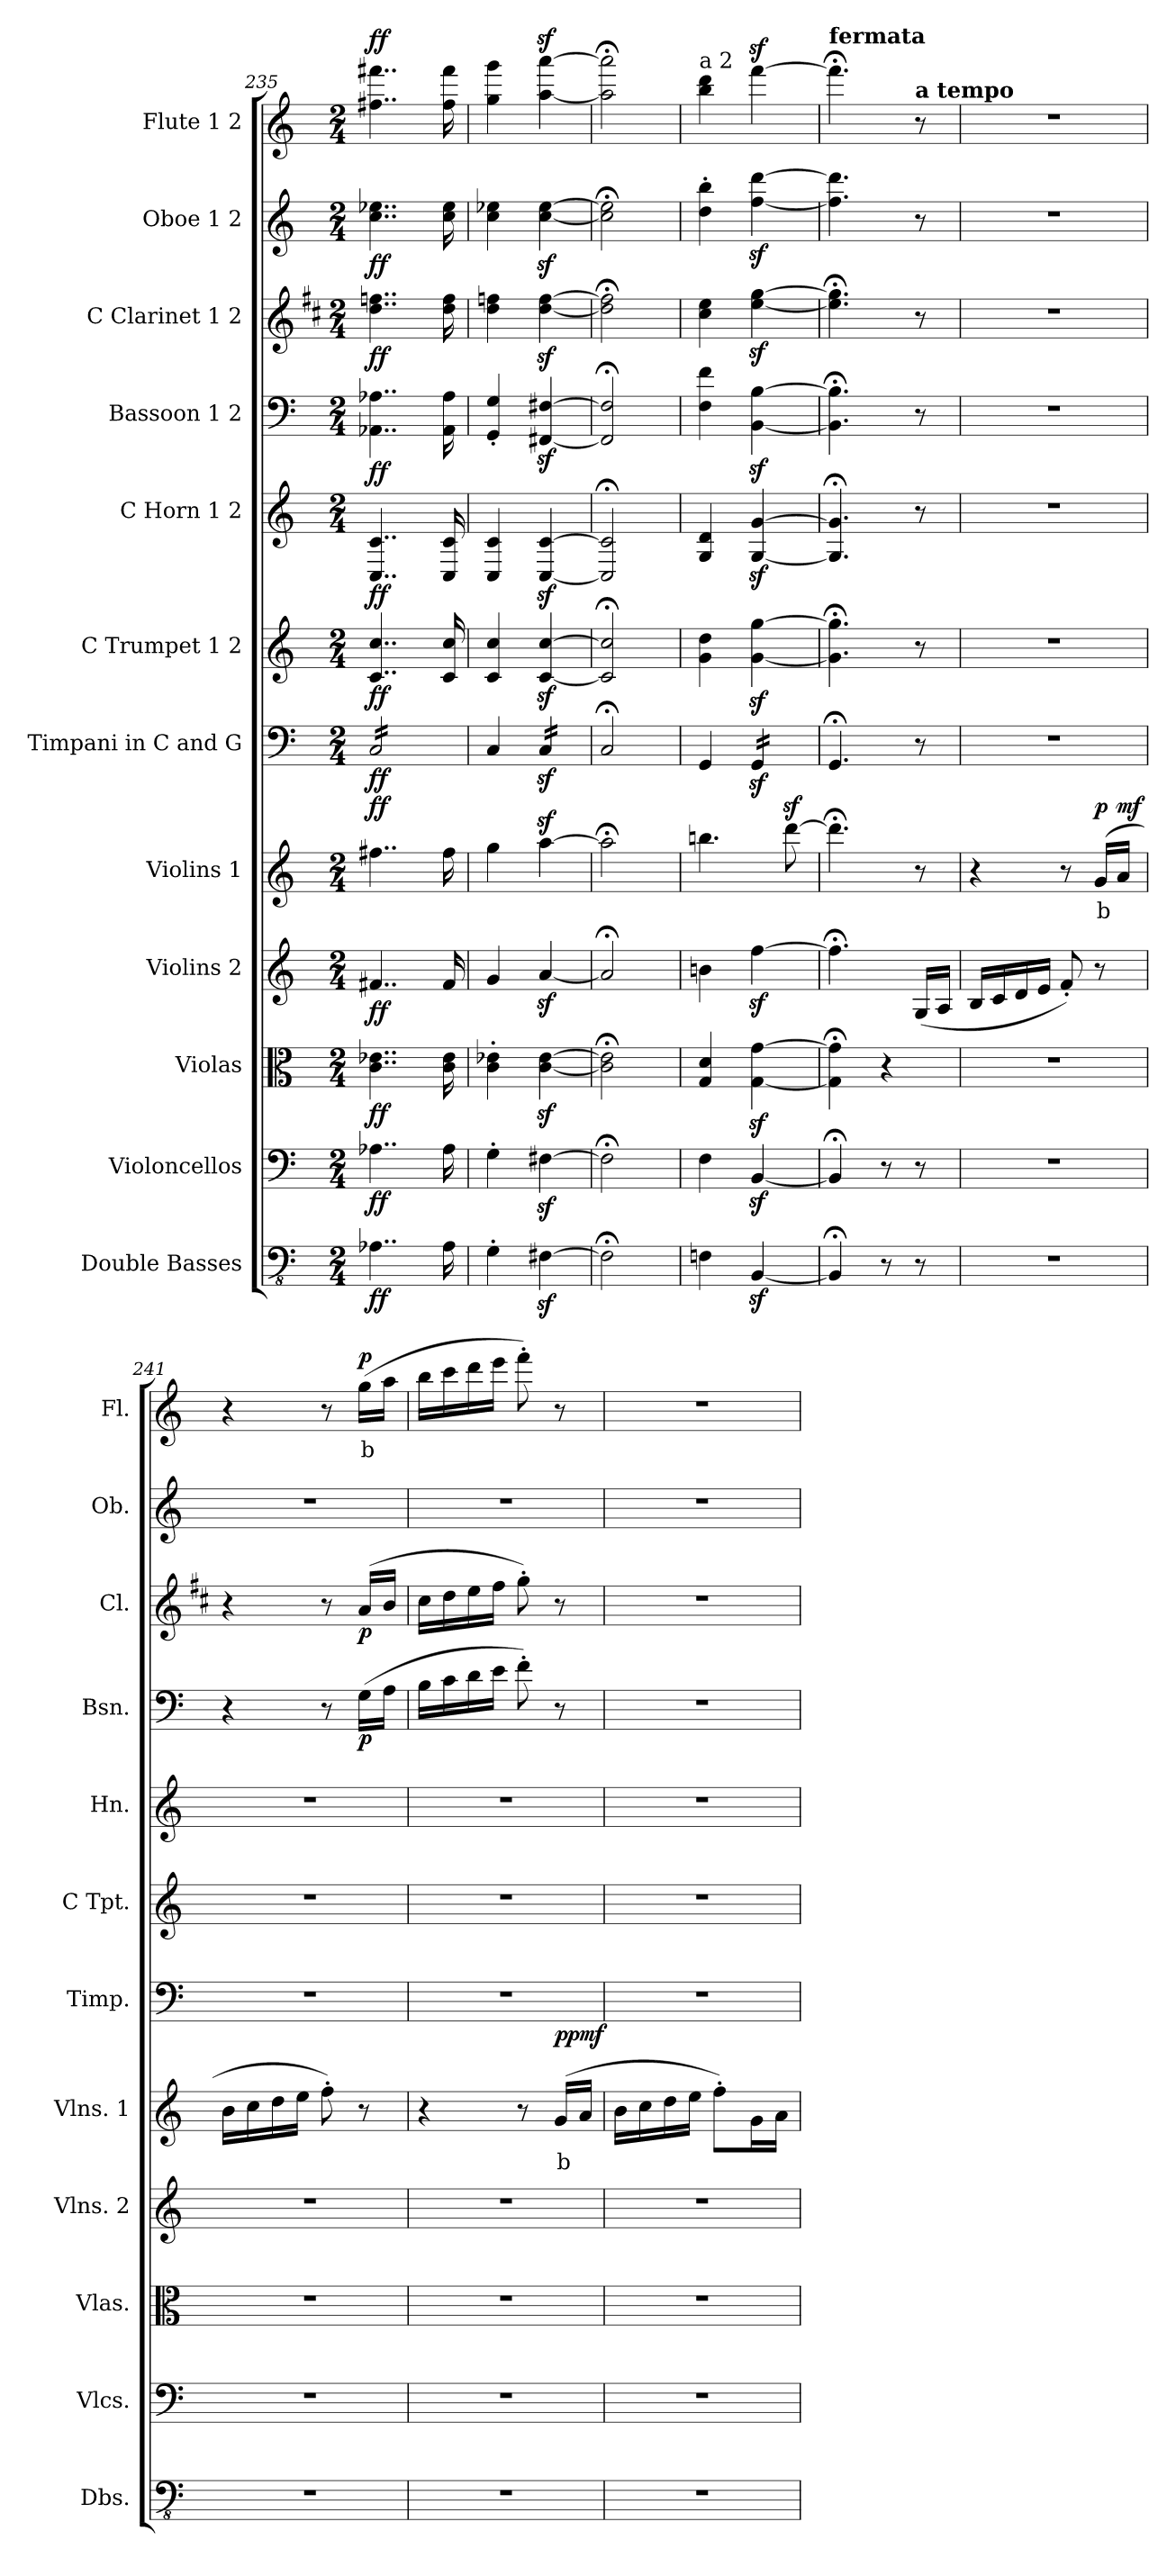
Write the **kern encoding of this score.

**kern	**dynam	**kern	**dynam	**kern	**dynam	**kern	**dynam	**kern	**text	**dynam	**kern	**dynam	**kern	**dynam	**kern	**dynam	**kern	**dynam	**kern	**dynam	**kern	**dynam	**kern	**text	**dynam
*part12	*part12	*part11	*part11	*part10	*part10	*part9	*part9	*part8	*part8	*part8	*part7	*part7	*part6	*part6	*part5	*part5	*part4	*part4	*part3	*part3	*part2	*part2	*part1	*part1	*part1
*staff12	*staff12	*staff11	*staff11	*staff10	*staff10	*staff9	*staff9	*staff8	*staff8	*staff8	*staff7	*staff7	*staff6	*staff6	*staff5	*staff5	*staff4	*staff4	*staff3	*staff3	*staff2	*staff2	*staff1	*staff1	*staff1
*I"Double Basses	*	*I"Violoncellos	*	*I"Violas	*	*I"Violins 2	*	*I"Violins 1	*	*	*I"Timpani in C and G	*	*I"C Trumpet 1 2	*	*I"C Horn  1 2	*	*I"Bassoon 1 2	*	*I"C Clarinet 1 2	*	*I"Oboe 1 2	*	*I"Flute 1 2	*	*
*I'Dbs.	*	*I'Vlcs.	*	*I'Vlas.	*	*I'Vlns. 2	*	*I'Vlns. 1	*	*	*I'Timp.	*	*I'C Tpt.	*	*I'Hn.	*	*I'Bsn.	*	*I'Cl.	*	*I'Ob.	*	*I'Fl.	*	*
*clefFv4	*	*clefF4	*	*clefC3	*	*clefG2	*	*clefG2	*	*	*clefF4	*	*clefG2	*	*clefG2	*	*clefF4	*	*clefG2	*	*clefG2	*	*clefG2	*	*
*	*	*	*	*	*	*	*	*	*	*	*	*	*	*	*ITrd7c12	*	*	*	*ITrd1c2	*	*	*	*	*	*
*k[]	*	*k[]	*	*k[]	*	*k[]	*	*k[]	*	*	*k[]	*	*k[]	*	*k[]	*	*k[]	*	*k[]	*	*k[]	*	*k[]	*	*
*M2/4	*	*M2/4	*	*M2/4	*	*M2/4	*	*M2/4	*	*	*M2/4	*	*M2/4	*	*M2/4	*	*M2/4	*	*M2/4	*	*M2/4	*	*M2/4	*	*
=235	=235	=235	=235	=235	=235	=235	=235	=235	=235	=235	=235	=235	=235	=235	=235	=235	=235	=235	=235	=235	=235	=235	=235	=235	=235
!	!LO:DY:b	!	!LO:DY:b	!	!LO:DY:b	!	!LO:DY:b	!	!	!LO:DY:b	!	!LO:DY:b	!	!LO:DY:b	!	!LO:DY:b	!	!LO:DY:b	!	!LO:DY:b	!	!LO:DY:b	!	!	!LO:DY:b
*	*	*	*	*	*	*	*	*	*	*	*tremolo	*	*	*	*	*	*	*	*	*	*	*	*	*	*
4..AA-X\	ff	4..A-X\	ff	4..c\ 4..e-X\	ff	4..f#X/	ff	4..ff#X\	.	ff	16C/LL	ff	4..c/ 4..cc/	ff	4..CC/ 4..C/	ff	4..AA-X\ 4..A-X\	ff	4..cc\ 4..ee-X\	ff	4..cc\ 4..ee-X\	ff	4..ff#X\ 4..fff#X\	.	ff
.	.	.	.	.	.	.	.	.	.	.	16C/	.	.	.	.	.	.	.	.	.	.	.	.	.	.
.	.	.	.	.	.	.	.	.	.	.	16C/	.	.	.	.	.	.	.	.	.	.	.	.	.	.
.	.	.	.	.	.	.	.	.	.	.	16C/	.	.	.	.	.	.	.	.	.	.	.	.	.	.
.	.	.	.	.	.	.	.	.	.	.	16C/	.	.	.	.	.	.	.	.	.	.	.	.	.	.
.	.	.	.	.	.	.	.	.	.	.	16C/	.	.	.	.	.	.	.	.	.	.	.	.	.	.
.	.	.	.	.	.	.	.	.	.	.	16C/	.	.	.	.	.	.	.	.	.	.	.	.	.	.
16AA-\	.	16A-\	.	16c\ 16e-\	.	16f#/	.	16ff#\	.	.	16C/JJ	.	16c/ 16cc/	.	16CC/ 16C/	.	16AA-\ 16A-\	.	16cc\ 16ee-\	.	16cc\ 16ee-\	.	16ff#\ 16fff#\	.	.
*	*	*	*	*	*	*	*	*	*	*	*Xtremolo	*	*	*	*	*	*	*	*	*	*	*	*	*	*
=236	=236	=236	=236	=236	=236	=236	=236	=236	=236	=236	=236	=236	=236	=236	=236	=236	=236	=236	=236	=236	=236	=236	=236	=236	=236
4GG'\	.	4G'\	.	4c\' 4e-X\'	.	4g/	.	4gg\	.	.	4C/	.	4c/ 4cc/	.	4CC/ 4C/	.	4GG/' 4G/'	.	4cc\ 4ee-X\	.	4cc\ 4ee-X\	.	4gg\ 4ggg\	.	.
*	*	*	*	*	*	*	*	*	*	*	*tremolo	*	*	*	*	*	*	*	*	*	*	*	*	*	*
[4FF#Xz<\	.	[4F#Xz<\	.	[4c\z< [4e-\z<	.	[4az</	.	[4aaz<\	.	.	16Cz</LL	.	[4c/z< [4cc/z<	.	[4CC/z< [4C/z<	.	[4FF#X/z< [4F#X/z<	.	[4cc\z< [4ee-\z<	.	[4cc\z< [4ee-\z<	.	[4aa\z< [4aaa\z<	.	.
.	.	.	.	.	.	.	.	.	.	.	16Cz</	.	.	.	.	.	.	.	.	.	.	.	.	.	.
.	.	.	.	.	.	.	.	.	.	.	16Cz</	.	.	.	.	.	.	.	.	.	.	.	.	.	.
.	.	.	.	.	.	.	.	.	.	.	16Cz</JJ	.	.	.	.	.	.	.	.	.	.	.	.	.	.
*	*	*	*	*	*	*	*	*	*	*	*Xtremolo	*	*	*	*	*	*	*	*	*	*	*	*	*	*
=237	=237	=237	=237	=237	=237	=237	=237	=237	=237	=237	=237	=237	=237	=237	=237	=237	=237	=237	=237	=237	=237	=237	=237	=237	=237
2FF#;<\]	.	2F#;<\]	.	2c\];< 2e-\];<	.	2a;</]	.	2aa;<\]	.	.	2C;</	.	2c/];< 2cc/];<	.	2CC/];< 2C/];<	.	2FF#/];< 2F#/];<	.	2cc\];< 2ee-\];<	.	2cc\];< 2ee-\];<	.	2aa\];< 2aaa\];<	.	.
=238	=238	=238	=238	=238	=238	=238	=238	=238	=238	=238	=238	=238	=238	=238	=238	=238	=238	=238	=238	=238	=238	=238	=238	=238	=238
!	!	!	!	!	!	!	!	!	!	!	!	!	!	!	!	!	!	!	!	!	!	!	!LO:TX:a:t=a 2	!	!
4FFn\	.	4F\	.	4G/ 4d/	.	4bn\	.	4.bbn\	.	.	4GG/	.	4g\ 4dd\	.	4GG/ 4D/	.	4F\ 4f\	.	4b\ 4dd\	.	4dd\' 4bb\'	.	4bb\ 4ddd\	.	.
*	*	*	*	*	*	*	*	*	*	*	*tremolo	*	*	*	*	*	*	*	*	*	*	*	*	*	*
[4BBBz</	.	[4BBz</	.	[4G\z< [4g\z<	.	[4ffz<\	.	.	.	.	16GGz</LL	.	[4g\z< [4gg\z<	.	[4GG/z< [4G/z<	.	[4BB\z< [4B\z<	.	[4dd\z< [4ff\z<	.	[4ff\z< [4ddd\z<	.	[4fffz<\	.	.
.	.	.	.	.	.	.	.	.	.	.	16GGz</	.	.	.	.	.	.	.	.	.	.	.	.	.	.
.	.	.	.	.	.	.	.	[8dddz<\	.	.	16GGz</	.	.	.	.	.	.	.	.	.	.	.	.	.	.
.	.	.	.	.	.	.	.	.	.	.	16GGz</JJ	.	.	.	.	.	.	.	.	.	.	.	.	.	.
*	*	*	*	*	*	*	*	*	*	*	*Xtremolo	*	*	*	*	*	*	*	*	*	*	*	*	*	*
=239	=239	=239	=239	=239	=239	=239	=239	=239	=239	=239	=239	=239	=239	=239	=239	=239	=239	=239	=239	=239	=239	=239	=239	=239	=239
!	!	!	!	!	!	!	!	!	!	!	!	!	!	!	!	!	!	!	!	!	!	!	!LO:TX:a:B:t=fermata	!	!
4BBB;</]	.	4BB;</]	.	4G\];< 4g\];<	.	4.ff;<\]	.	4.ddd;<\]	.	.	4.GG;</	.	4.g\];< 4.gg\];<	.	4.GG/];< 4.G/];<	.	4.BB\];< 4.B\];<	.	4.dd\];< 4.ff\];<	.	4.ff\] 4.ddd\]	.	4.fff;<\]	.	.
8r	.	8r	.	4r	.	.	.	.	.	.	.	.	.	.	.	.	.	.	.	.	.	.	.	.	.
!	!	!	!	!	!	!	!	!	!	!	!	!	!	!	!	!	!	!	!	!	!	!	!LO:TX:a:B:t=a tempo	!	!
!	!	!	!	!	!	!	!LO:DY:b	!	!	!	!	!	!	!	!	!	!	!	!	!	!	!	!	!	!
!	!	!	!	!	!	!	!LO:DY:n=1:b	!	!	!	!	!	!	!	!	!	!	!	!	!	!	!	!	!	!
8r	.	8r	.	.	.	(<16G/LL	p mf	8r	.	.	8r	.	8r	.	8r	.	8r	.	8r	.	8r	.	8r	.	.
.	.	.	.	.	.	16A/JJ	.	.	.	.	.	.	.	.	.	.	.	.	.	.	.	.	.	.	.
=240	=240	=240	=240	=240	=240	=240	=240	=240	=240	=240	=240	=240	=240	=240	=240	=240	=240	=240	=240	=240	=240	=240	=240	=240	=240
2r	.	2r	.	2r	.	16B/LL	.	4r	.	.	2r	.	2r	.	2r	.	2r	.	2r	.	2r	.	2r	.	.
.	.	.	.	.	.	16c/	.	.	.	.	.	.	.	.	.	.	.	.	.	.	.	.	.	.	.
.	.	.	.	.	.	16d/	.	.	.	.	.	.	.	.	.	.	.	.	.	.	.	.	.	.	.
.	.	.	.	.	.	16e/JJ	.	.	.	.	.	.	.	.	.	.	.	.	.	.	.	.	.	.	.
.	.	.	.	.	.	8f'/)	.	8r	.	.	.	.	.	.	.	.	.	.	.	.	.	.	.	.	.
!	!	!	!	!	!	!	!	!	!	!LO:DY:b	!	!	!	!	!	!	!	!	!	!	!	!	!	!	!
.	.	.	.	.	.	8r	.	(<16g/LL	b	p	.	.	.	.	.	.	.	.	.	.	.	.	.	.	.
!	!	!	!	!	!	!	!	!	!	!LO:DY:b	!	!	!	!	!	!	!	!	!	!	!	!	!	!	!
.	.	.	.	.	.	.	.	16a/JJ	.	mf	.	.	.	.	.	.	.	.	.	.	.	.	.	.	.
=241	=241	=241	=241	=241	=241	=241	=241	=241	=241	=241	=241	=241	=241	=241	=241	=241	=241	=241	=241	=241	=241	=241	=241	=241	=241
2r	.	2r	.	2r	.	2r	.	16b\LL	.	.	2r	.	2r	.	2r	.	4r	.	4r	.	2r	.	4r	.	.
.	.	.	.	.	.	.	.	16cc\	.	.	.	.	.	.	.	.	.	.	.	.	.	.	.	.	.
.	.	.	.	.	.	.	.	16dd\	.	.	.	.	.	.	.	.	.	.	.	.	.	.	.	.	.
.	.	.	.	.	.	.	.	16ee\JJ	.	.	.	.	.	.	.	.	.	.	.	.	.	.	.	.	.
.	.	.	.	.	.	.	.	8ff'\)	.	.	.	.	.	.	.	.	8r	.	8r	.	.	.	8r	.	.
!	!	!	!	!	!	!	!	!	!	!	!	!	!	!	!	!	!	!LO:DY:b	!	!LO:DY:b	!	!	!	!	!LO:DY:b
.	.	.	.	.	.	.	.	8r	.	.	.	.	.	.	.	.	(>16G\LL	p	(<16g/LL	p	.	.	(>16gg\LL	b	p
.	.	.	.	.	.	.	.	.	.	.	.	.	.	.	.	.	16A\JJ	.	16a/JJ	.	.	.	16aa\JJ	.	.
=242	=242	=242	=242	=242	=242	=242	=242	=242	=242	=242	=242	=242	=242	=242	=242	=242	=242	=242	=242	=242	=242	=242	=242	=242	=242
2r	.	2r	.	2r	.	2r	.	4r	.	.	2r	.	2r	.	2r	.	16B\LL	.	16b\LL	.	2r	.	16bb\LL	.	.
.	.	.	.	.	.	.	.	.	.	.	.	.	.	.	.	.	16c\	.	16cc\	.	.	.	16ccc\	.	.
.	.	.	.	.	.	.	.	.	.	.	.	.	.	.	.	.	16d\	.	16dd\	.	.	.	16ddd\	.	.
.	.	.	.	.	.	.	.	.	.	.	.	.	.	.	.	.	16e\JJ	.	16ee\JJ	.	.	.	16eee\JJ	.	.
.	.	.	.	.	.	.	.	8r	.	.	.	.	.	.	.	.	8f'\)	.	8ff'\)	.	.	.	8fff'\)	.	.
!	!	!	!	!	!	!	!	!	!	!LO:DY:b	!	!	!	!	!	!	!	!	!	!	!	!	!	!	!
.	.	.	.	.	.	.	.	(<16g/LL	b	pp	.	.	.	.	.	.	8r	.	8r	.	.	.	8r	.	.
!	!	!	!	!	!	!	!	!	!	!LO:DY:b	!	!	!	!	!	!	!	!	!	!	!	!	!	!	!
.	.	.	.	.	.	.	.	16a/JJ	.	mf	.	.	.	.	.	.	.	.	.	.	.	.	.	.	.
=243	=243	=243	=243	=243	=243	=243	=243	=243	=243	=243	=243	=243	=243	=243	=243	=243	=243	=243	=243	=243	=243	=243	=243	=243	=243
2r	.	2r	.	2r	.	2r	.	16b\LL	.	.	2r	.	2r	.	2r	.	2r	.	2r	.	2r	.	2r	.	.
.	.	.	.	.	.	.	.	16cc\	.	.	.	.	.	.	.	.	.	.	.	.	.	.	.	.	.
.	.	.	.	.	.	.	.	16dd\	.	.	.	.	.	.	.	.	.	.	.	.	.	.	.	.	.
.	.	.	.	.	.	.	.	16ee\JJ	.	.	.	.	.	.	.	.	.	.	.	.	.	.	.	.	.
.	.	.	.	.	.	.	.	8ff'\L)	.	.	.	.	.	.	.	.	.	.	.	.	.	.	.	.	.
.	.	.	.	.	.	.	.	16g\L	.	.	.	.	.	.	.	.	.	.	.	.	.	.	.	.	.
.	.	.	.	.	.	.	.	16a\JJ	.	.	.	.	.	.	.	.	.	.	.	.	.	.	.	.	.
=	=	=	=	=	=	=	=	=	=	=	=	=	=	=	=	=	=	=	=	=	=	=	=	=	=
*-	*-	*-	*-	*-	*-	*-	*-	*-	*-	*-	*-	*-	*-	*-	*-	*-	*-	*-	*-	*-	*-	*-	*-	*-	*-
